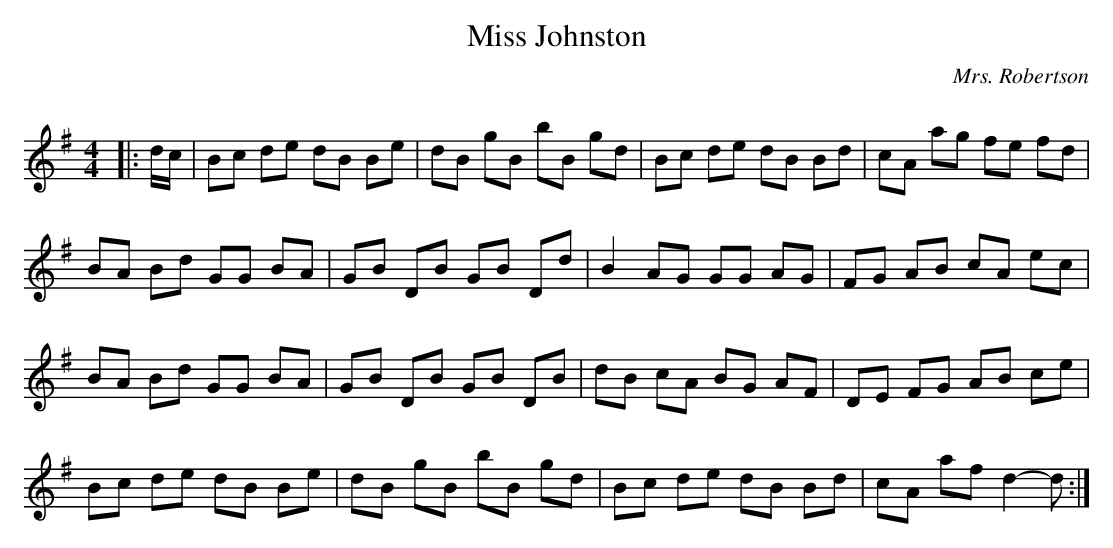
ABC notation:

X:1
T: Miss Johnston
C:Mrs. Robertson
Q: 232
K:G
M:4/4
L:1/8
|:d1/2c1/2|Bc de dB Be|dB gB bB gd|Bc de dB Bd|cA ag fe fd|
BA Bd GG BA|GB DB GB Dd|B2 AG GG AG|FG AB cA ec|
BA Bd GG BA|GB DB GB DB|dB cA BG AF|DE FG AB ce|
Bc de dB Be|dB gB bB gd|Bc de dB Bd|cA af d2-d:|
